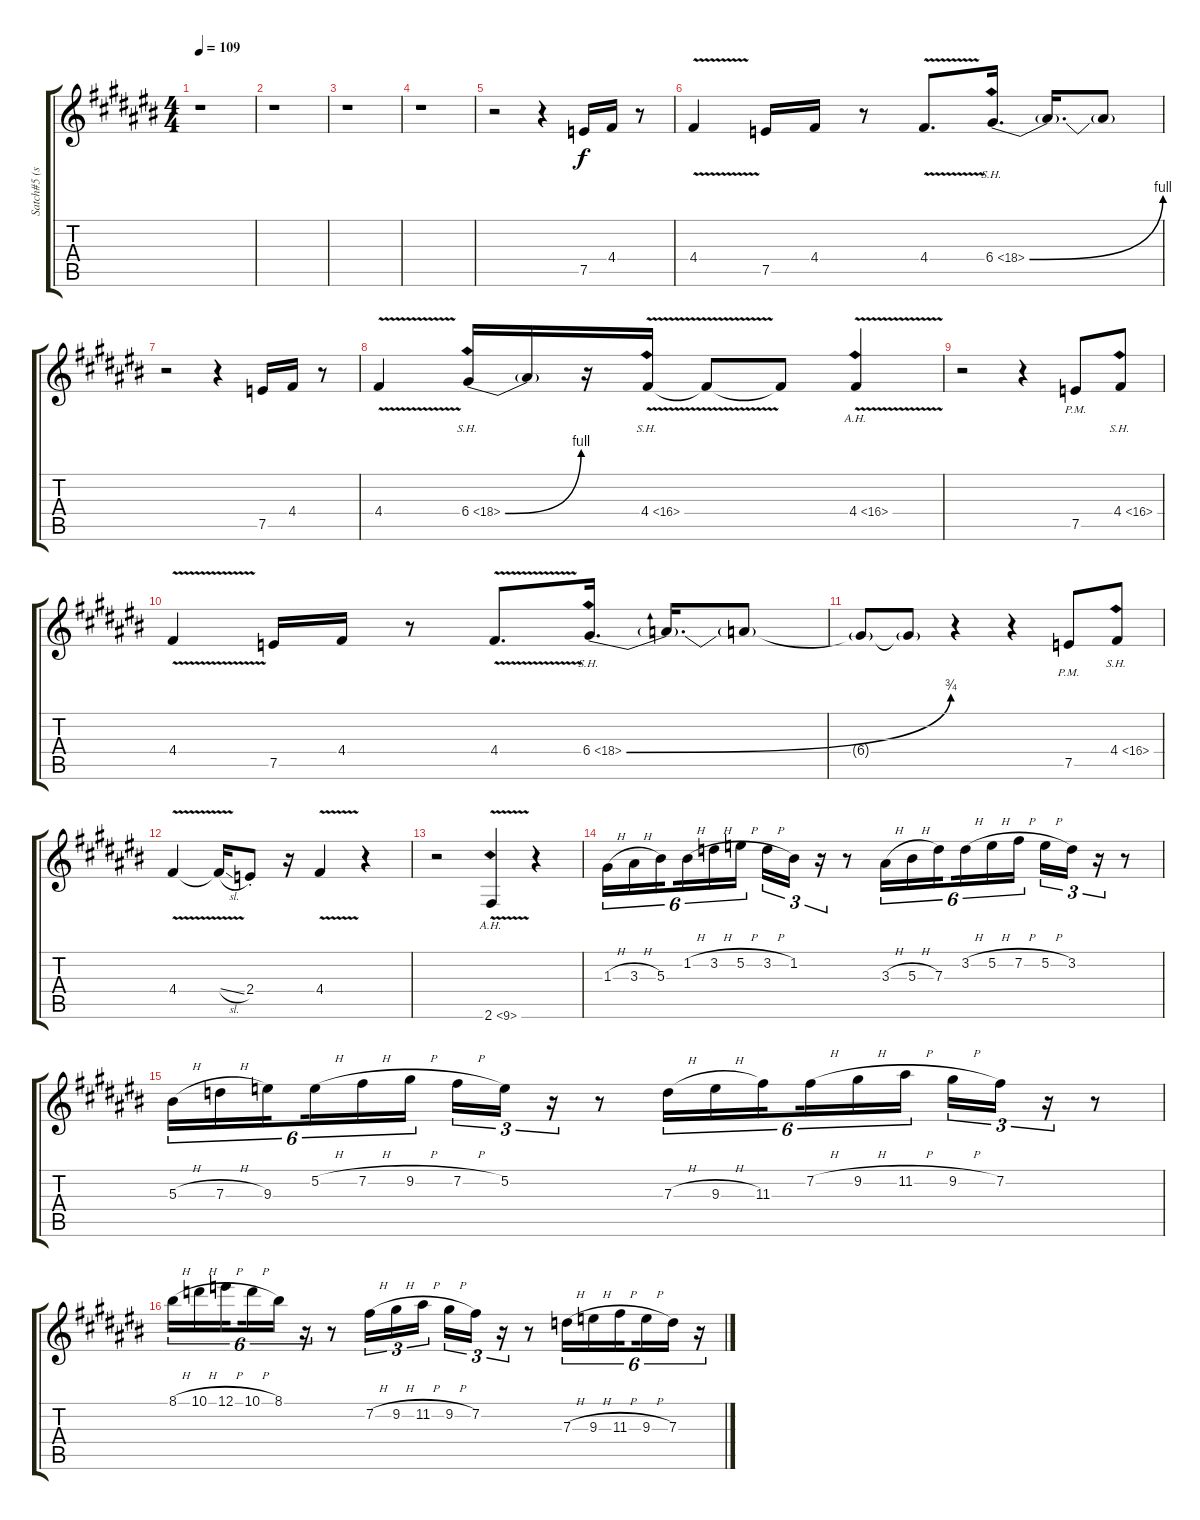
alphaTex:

\track ("Satch#5 (solo)" "Satch#5 (s") {instrument distortionguitar}
\staff {score tabs}
\tuning (E4 B3 G3 D3 A2 E2) {hide}
\ts (4 4)
\tempo 109
\clef g2
\ks c#
r.1{dy f} |
r.1 |
r.1 |
r.1 |
r.2 r.4 7.5.16 4.4.16 r.8 |
4.4{v}.4 7.5.16 4.4.16 r.8 4.4{v}.8{d} 6.4{be (bend 0 0 60 4) sh 12}.16{d} 6.4{t}.16{d} 6.4{t}.8 |
r.2 r.4 7.5.16 4.4.16 r.8 |
4.4{v}.4 6.4{be (bend 0 0 60 4) sh 12}.16 6.4{t}.16 r.16 4.4{sh 12 v}.16 4.4{t}.8 4.4{t}.8 4.4{ah 12 v}.4 |
r.2 r.4 7.5{pm}.8 4.4{sh 12}.8 |
4.4{v}.4 7.5.16 4.4.16 r.8 4.4{v}.8{d} 6.4{be (bend 0 0 60 3) sh 12}.16{d} 6.4{t}.16{d} 6.4{t}.8 |
6.4{t}.8 6.4{t}.8 r.4 r.4 7.5{pm}.8 4.4{sh 12}.8 |
4.4{v}.4 4.4{sl t}.16 2.4{st}.8 r.16 4.4{v}.4 r.4 |
r.2 2.6{ah 7 v}.4 r.4 |
1.3{h}.16{tu (6 4) balance 5 instrument electricguitarclean} 3.3{h}.16{tu (6 4)} 5.3.16{tu (6 4) beam splitsecondary} 1.2{h}.16{tu (6 4)} 3.2{h}.16{tu (6 4)} 5.2{h}.16{tu (6 4)} 3.2{h}.16{tu (3 2)} 1.2.16{tu (3 2)} r.16{tu (3 2)} r.8 3.3{h}.16{tu (6 4)} 5.3{h}.16{tu (6 4)} 7.3.16{tu (6 4) beam splitsecondary} 3.2{h}.16{tu (6 4)} 5.2{h}.16{tu (6 4)} 7.2{h}.16{tu (6 4)} 5.2{h}.16{tu (3 2)} 3.2.16{tu (3 2)} r.16{tu (3 2)} r.8 |
5.3{h}.16{tu (6 4)} 7.3{h}.16{tu (6 4)} 9.3.16{tu (6 4) beam splitsecondary} 5.2{h}.16{tu (6 4)} 7.2{h}.16{tu (6 4)} 9.2{h}.16{tu (6 4)} 7.2{h}.16{tu (3 2)} 5.2.16{tu (3 2)} r.16{tu (3 2)} r.8 7.3{h}.16{tu (6 4)} 9.3{h}.16{tu (6 4)} 11.3.16{tu (6 4) beam splitsecondary} 7.2{h}.16{tu (6 4)} 9.2{h}.16{tu (6 4)} 11.2{h}.16{tu (6 4)} 9.2{h}.16{tu (3 2)} 7.2.16{tu (3 2)} r.16{tu (3 2)} r.8 |
8.1{h}.16{tu (6 4)} 10.1{h}.16{tu (6 4)} 12.1{h}.16{tu (6 4) beam splitsecondary} 10.1{h}.16{tu (6 4)} 8.1.16{tu (6 4)} r.16{tu (6 4)} r.8 7.2{h}.16{tu (3 2)} 9.2{h}.16{tu (3 2)} 11.2{h}.16{tu (3 2)} 9.2{h}.16{tu (3 2)} 7.2.16{tu (3 2)} r.16{tu (3 2)} r.8 7.3{h}.16{tu (6 4)} 9.3{h}.16{tu (6 4)} 11.3{h}.16{tu (6 4) beam splitsecondary} 9.3{h}.16{tu (6 4)} 7.3.16{tu (6 4)} r.16{tu (6 4)}
